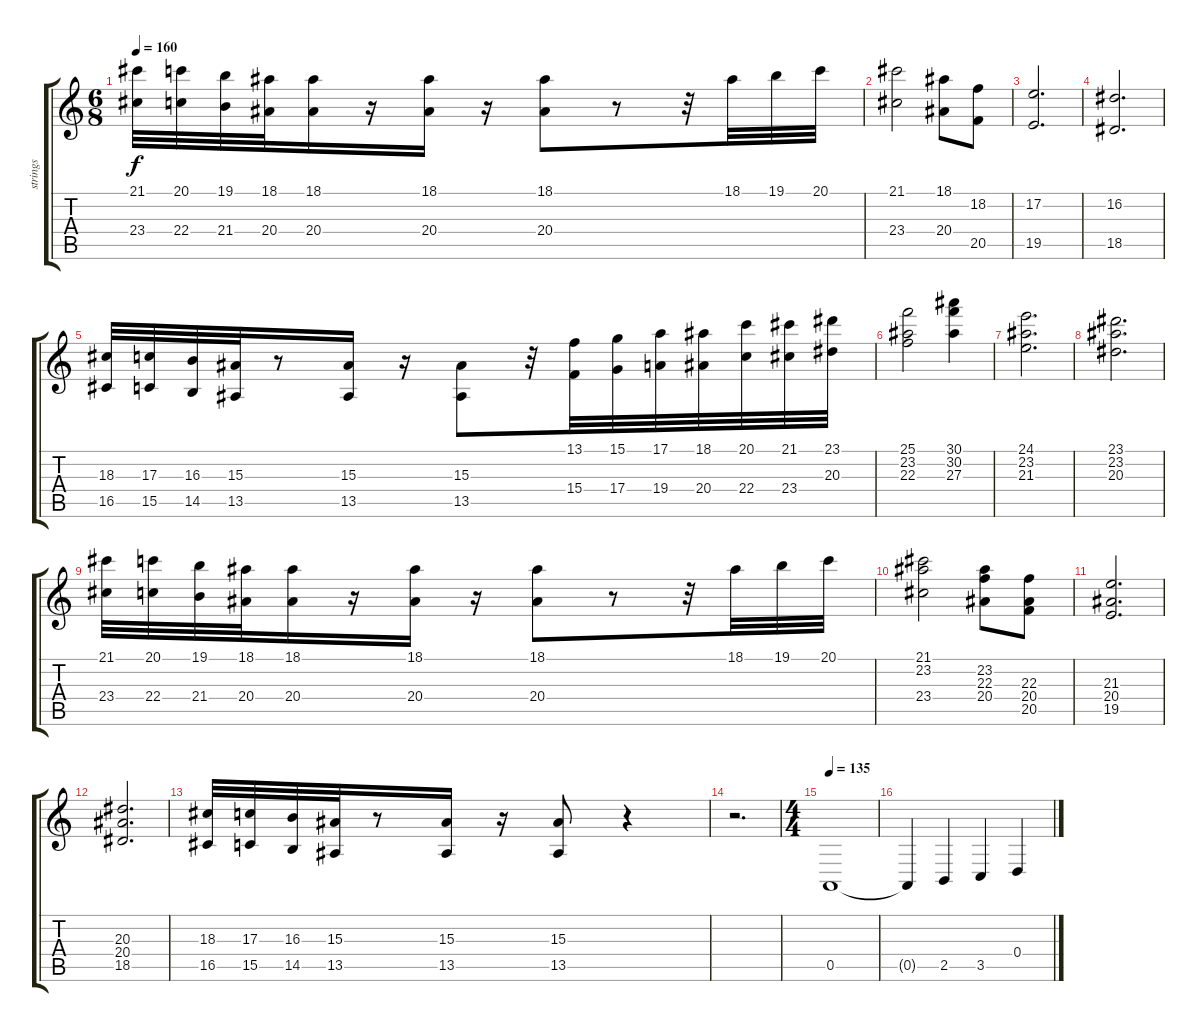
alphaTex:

\track ("strings" "strings") {instrument stringensemble1}
\staff {score tabs}
\tuning (E4 B3 G3 D3 A2 E2) {hide}
\ts (6 8)
\tempo 160
\clef g2
\ks c
(21.1 23.4).32{dy f} (20.1 22.4).32 (19.1 21.4).32 (18.1 20.4).32 (18.1 20.4).16 r.16 (18.1 20.4).16 r.16 (18.1 20.4).8 r.8 r.32 18.1.32 19.1.32 20.1.32 |
(21.1 23.4).2 (18.1 20.4).8 (18.2 20.5).8 |
(17.2 19.5).2{d} |
(16.2 18.5).2{d} |
(18.3 16.5).32 (17.3 15.5).32 (16.3 14.5).32 (15.3 13.5).32 r.8 (15.3 13.5).16 r.16 (15.3 13.5).8 r.32 (13.1 15.4).32 (15.1 17.4).32 (17.1 19.4).32 (18.1 20.4).32 (20.1 22.4).32 (21.1 23.4).32 (23.1 20.3).32 |
(25.1 23.2 22.3).2 (30.1 30.2 27.3).4 |
(24.1 23.2 21.3).2{d} |
(23.1 23.2 20.3).2{d} |
(21.1 23.4).32 (20.1 22.4).32 (19.1 21.4).32 (18.1 20.4).32 (18.1 20.4).16 r.16 (18.1 20.4).16 r.16 (18.1 20.4).8 r.8 r.32 18.1.32 19.1.32 20.1.32 |
(21.1 23.2 23.4).2 (23.2 22.3 20.4).8 (22.3 20.4 20.5).8 |
(21.3 20.4 19.5).2{d} |
(20.3 20.4 18.5).2{d} |
(18.3 16.5).32 (17.3 15.5).32 (16.3 14.5).32 (15.3 13.5).32 r.8 (15.3 13.5).16 r.16 (15.3 13.5).8 r.4 |
r.2{d} |
\ts (4 4)
\tempo 135
0.5.1 |
0.5{t}.4 2.5.4 3.5.4 0.4.4
